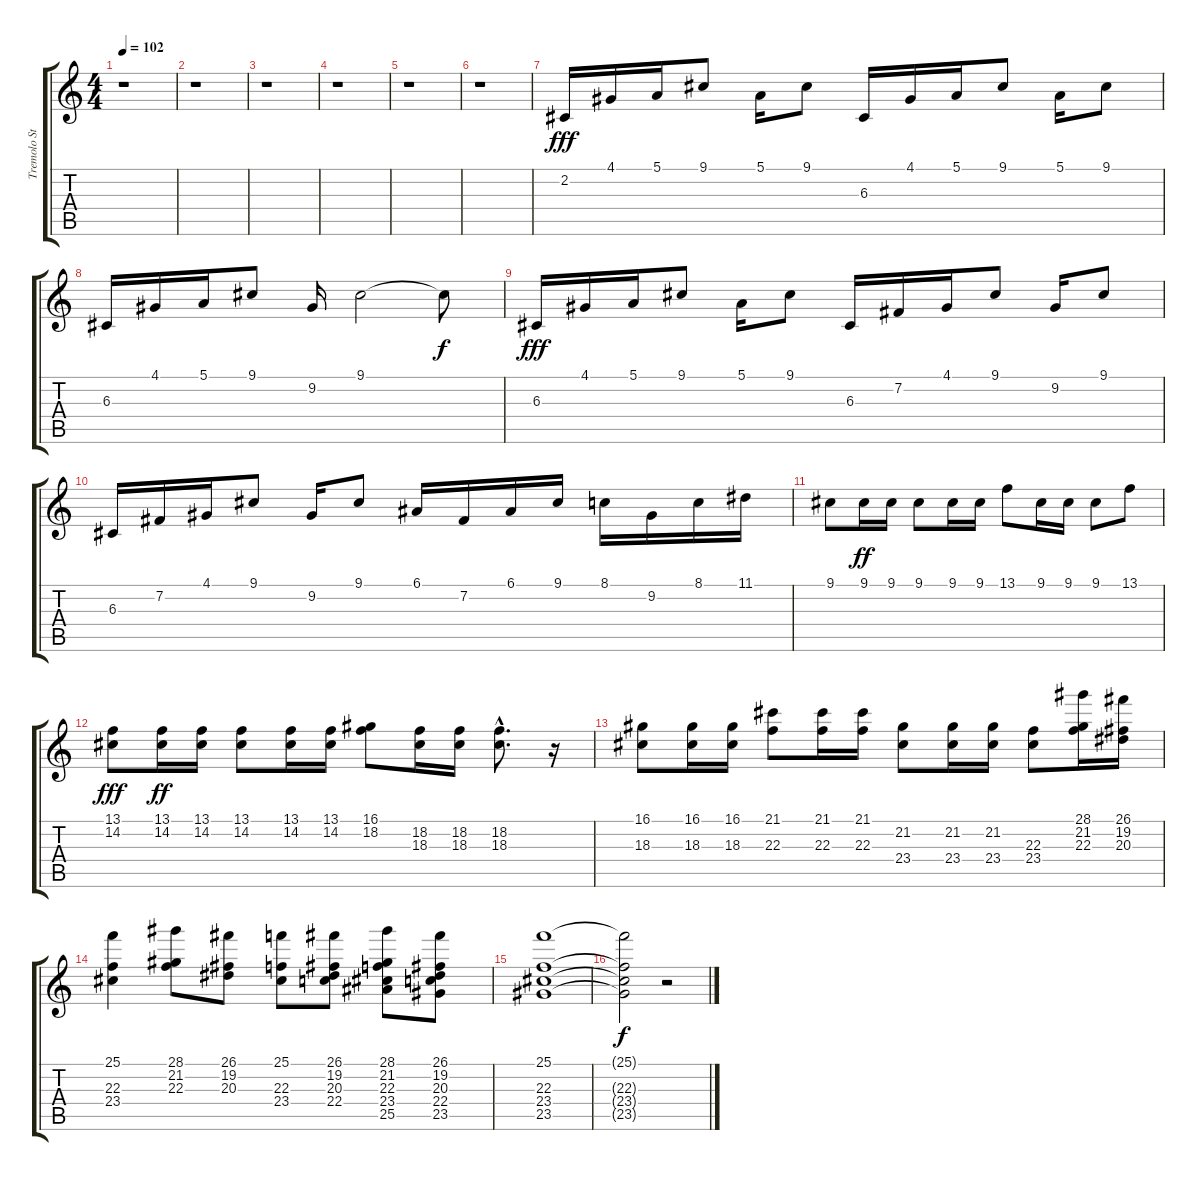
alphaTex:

\track ("Tremolo Strings     " "Tremolo St") {instrument tremolostrings}
\staff {score tabs}
\tuning (E4 B3 G3 D3 A2 E2) {hide}
\ts (4 4)
\tempo 102
\clef g2
\ks c
r.1{dy fff} |
r.1 |
r.1 |
r.1 |
r.1 |
r.1 |
2.2.16 4.1.16 5.1.16 9.1.8 5.1.16 9.1.8 6.3.16 4.1.16 5.1.16 9.1.8 5.1.16 9.1.8 |
6.3.16 4.1.16 5.1.16 9.1.8 9.2.16 9.1.2 9.1{t}.8{dy f} |
6.3.16{dy fff} 4.1.16 5.1.16 9.1.8 5.1.16 9.1.8 6.3.16 7.2.16 4.1.16 9.1.8 9.2.16 9.1.8 |
6.3.16 7.2.16 4.1.16 9.1.8 9.2.16 9.1.8 6.1.16 7.2.16 6.1.16 9.1.16 8.1.16 9.2.16 8.1.16 11.1.16 |
9.1.8 9.1.16{dy ff} 9.1.16 9.1.8 9.1.16 9.1.16 13.1.8 9.1.16 9.1.16 9.1.8 13.1.8 |
(13.1 14.2).8{dy fff} (13.1 14.2).16{dy ff} (13.1 14.2).16 (13.1 14.2).8 (13.1 14.2).16 (13.1 14.2).16 (16.1 18.2).8 (18.2 18.3).16 (18.2 18.3).16 (18.2{hac} 18.3{hac}).8{d} r.16 |
(16.1 18.3).8 (16.1 18.3).16 (16.1 18.3).16 (21.1 22.3).8 (21.1 22.3).16 (21.1 22.3).16 (21.2 23.4).8 (21.2 23.4).16 (21.2 23.4).16 (22.3 23.4).8 (28.1 21.2 22.3).16 (26.1 19.2 20.3).16 |
(25.1 22.3 23.4).4 (28.1 21.2 22.3).8 (26.1 19.2 20.3).8 (25.1 22.3 23.4).8 (26.1 19.2 20.3 22.4).8 (28.1 21.2 22.3 23.4 25.5).8 (26.1 19.2 20.3 22.4 23.5).8 |
(25.1 22.3 23.4 23.5).1 |
(25.1{t} 22.3{t} 23.4{t} 23.5{t}).2{dy f} r.2
